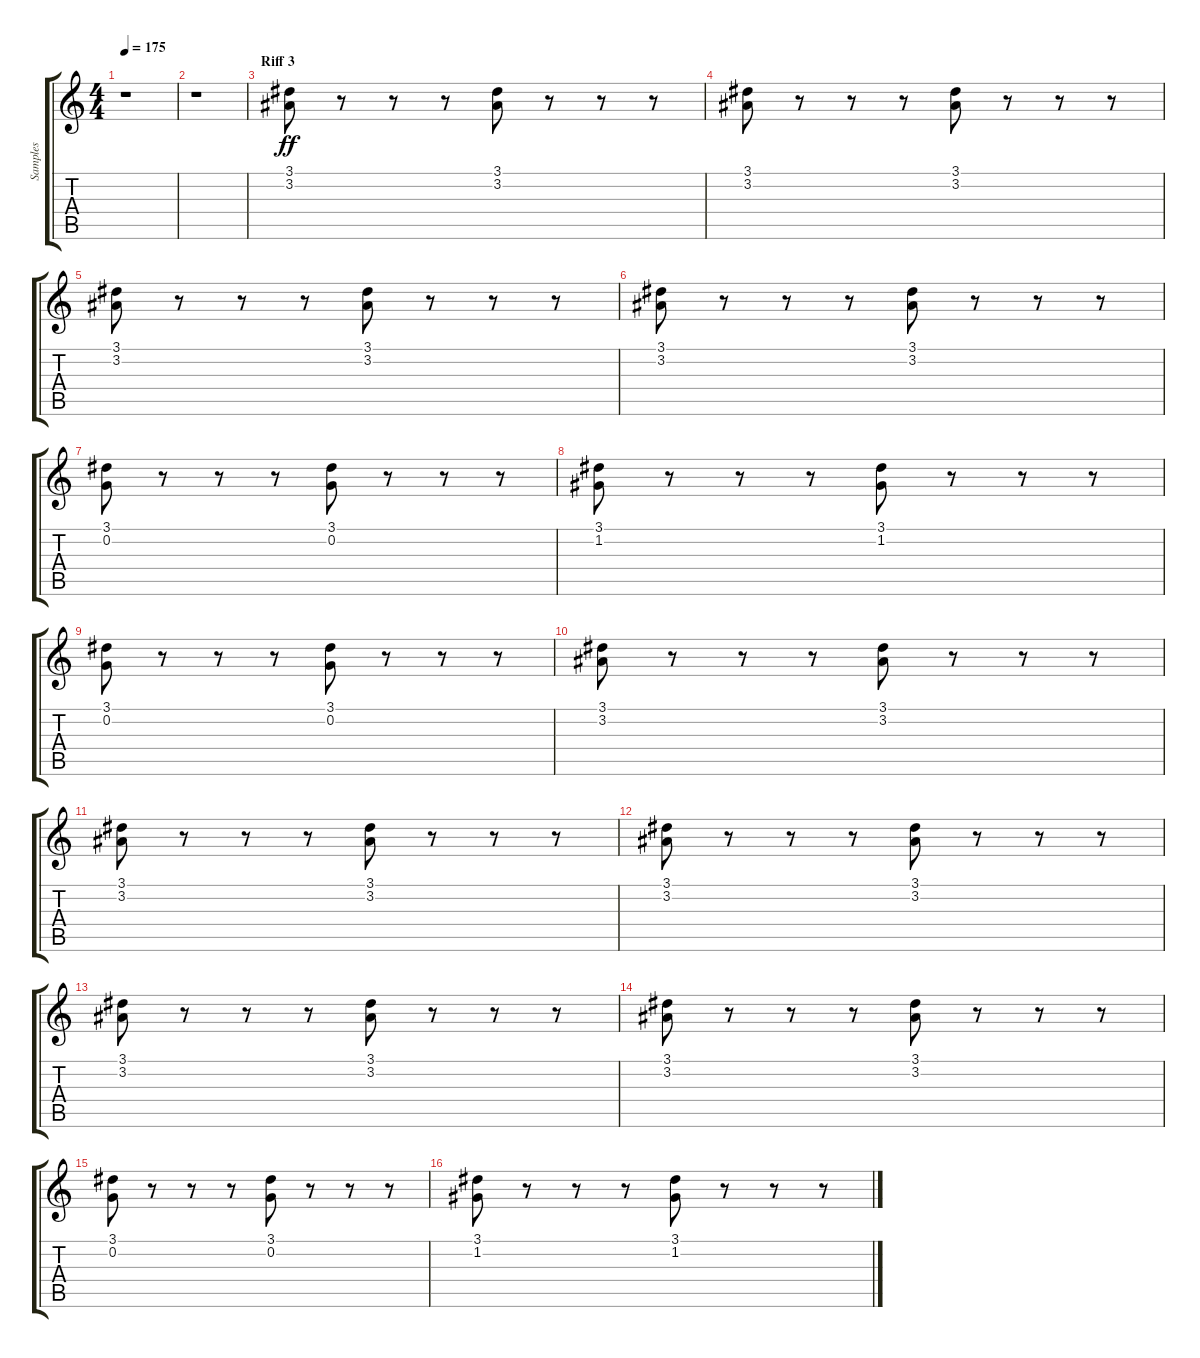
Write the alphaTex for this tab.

\track ("Samples" "Samples") {instrument stringensemble1}
\staff {score tabs}
\tuning (C5 G4 Eb4 Bb3 F3 C3) {hide}
\ts (4 4)
\tempo 175
\clef g2
\ks c
r.1{dy ff} |
r.1 |
\section ("" "Riff 3")
(3.1 3.2).8 r.8 r.8 r.8 (3.1 3.2).8 r.8 r.8 r.8 |
(3.1 3.2).8 r.8 r.8 r.8 (3.1 3.2).8 r.8 r.8 r.8 |
(3.1 3.2).8 r.8 r.8 r.8 (3.1 3.2).8 r.8 r.8 r.8 |
(3.1 3.2).8 r.8 r.8 r.8 (3.1 3.2).8 r.8 r.8 r.8 |
(3.1 0.2).8 r.8 r.8 r.8 (3.1 0.2).8 r.8 r.8 r.8 |
(3.1 1.2).8 r.8 r.8 r.8 (3.1 1.2).8 r.8 r.8 r.8 |
(3.1 0.2).8 r.8 r.8 r.8 (3.1 0.2).8 r.8 r.8 r.8 |
(3.1 3.2).8 r.8 r.8 r.8 (3.1 3.2).8 r.8 r.8 r.8 |
(3.1 3.2).8 r.8 r.8 r.8 (3.1 3.2).8 r.8 r.8 r.8 |
(3.1 3.2).8 r.8 r.8 r.8 (3.1 3.2).8 r.8 r.8 r.8 |
(3.1 3.2).8 r.8 r.8 r.8 (3.1 3.2).8 r.8 r.8 r.8 |
(3.1 3.2).8 r.8 r.8 r.8 (3.1 3.2).8 r.8 r.8 r.8 |
(3.1 0.2).8 r.8 r.8 r.8 (3.1 0.2).8 r.8 r.8 r.8 |
(3.1 1.2).8 r.8 r.8 r.8 (3.1 1.2).8 r.8 r.8 r.8
